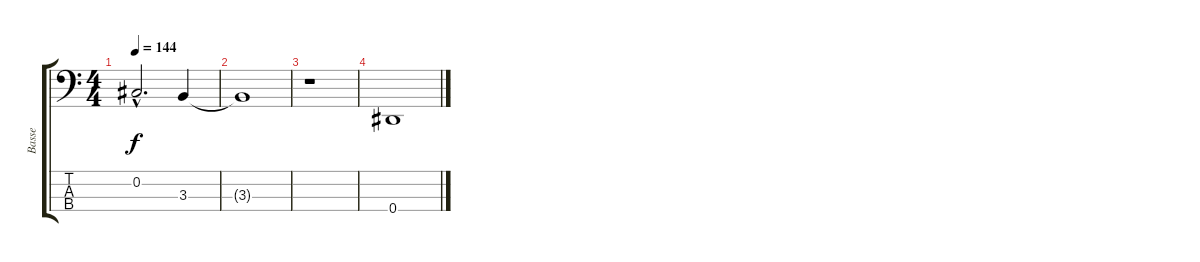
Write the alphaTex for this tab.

\track ("Basse" "Basse") {instrument electricbassfinger}
\staff {score tabs}
\tuning (Gb2 Db2 Ab1 Eb1) {hide}
\ts (4 4)
\tempo 144
\clef f4
\ks c
0.2{hac}.2{d dy f} 3.3.4 |
3.3{t}.1 |
r.1 |
0.4.1
